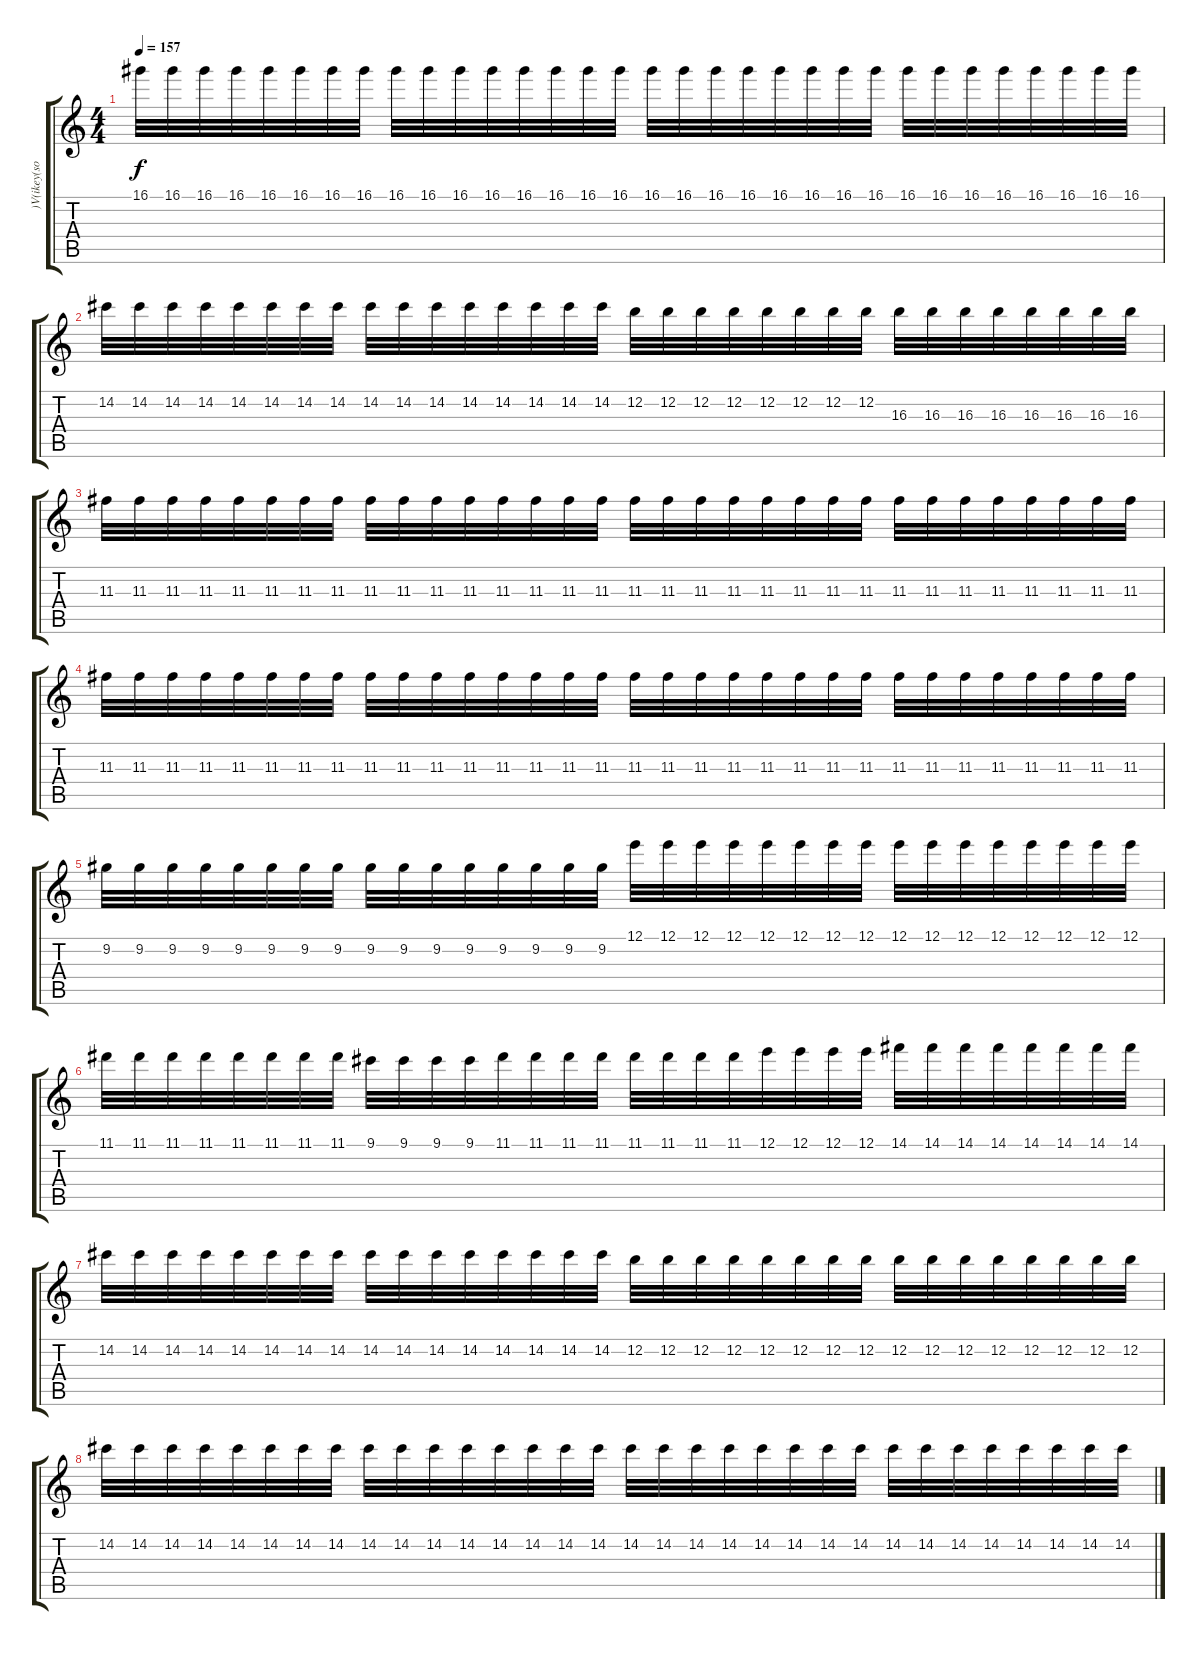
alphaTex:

\track (")V(ikey(solo)" ")V(ikey(so") {instrument electricguitarjazz}
\staff {score tabs}
\tuning (E4 B3 G3 D3 A2 E2) {hide}
\ts (4 4)
\tempo 157
\clef g2
\ks c
16.1.32{dy f} 16.1.32 16.1.32 16.1.32 16.1.32 16.1.32 16.1.32 16.1.32 16.1.32 16.1.32 16.1.32 16.1.32 16.1.32 16.1.32 16.1.32 16.1.32 16.1.32 16.1.32 16.1.32 16.1.32 16.1.32 16.1.32 16.1.32 16.1.32 16.1.32 16.1.32 16.1.32 16.1.32 16.1.32 16.1.32 16.1.32 16.1.32 |
14.2.32 14.2.32 14.2.32 14.2.32 14.2.32 14.2.32 14.2.32 14.2.32 14.2.32 14.2.32 14.2.32 14.2.32 14.2.32 14.2.32 14.2.32 14.2.32 12.2.32 12.2.32 12.2.32 12.2.32 12.2.32 12.2.32 12.2.32 12.2.32 16.3.32 16.3.32 16.3.32 16.3.32 16.3.32 16.3.32 16.3.32 16.3.32 |
11.3.32 11.3.32 11.3.32 11.3.32 11.3.32 11.3.32 11.3.32 11.3.32 11.3.32 11.3.32 11.3.32 11.3.32 11.3.32 11.3.32 11.3.32 11.3.32 11.3.32 11.3.32 11.3.32 11.3.32 11.3.32 11.3.32 11.3.32 11.3.32 11.3.32 11.3.32 11.3.32 11.3.32 11.3.32 11.3.32 11.3.32 11.3.32 |
11.3.32 11.3.32 11.3.32 11.3.32 11.3.32 11.3.32 11.3.32 11.3.32 11.3.32 11.3.32 11.3.32 11.3.32 11.3.32 11.3.32 11.3.32 11.3.32 11.3.32 11.3.32 11.3.32 11.3.32 11.3.32 11.3.32 11.3.32 11.3.32 11.3.32 11.3.32 11.3.32 11.3.32 11.3.32 11.3.32 11.3.32 11.3.32 |
9.2.32 9.2.32 9.2.32 9.2.32 9.2.32 9.2.32 9.2.32 9.2.32 9.2.32 9.2.32 9.2.32 9.2.32 9.2.32 9.2.32 9.2.32 9.2.32 12.1.32 12.1.32 12.1.32 12.1.32 12.1.32 12.1.32 12.1.32 12.1.32 12.1.32 12.1.32 12.1.32 12.1.32 12.1.32 12.1.32 12.1.32 12.1.32 |
11.1.32 11.1.32 11.1.32 11.1.32 11.1.32 11.1.32 11.1.32 11.1.32 9.1.32 9.1.32 9.1.32 9.1.32 11.1.32 11.1.32 11.1.32 11.1.32 11.1.32 11.1.32 11.1.32 11.1.32 12.1.32 12.1.32 12.1.32 12.1.32 14.1.32 14.1.32 14.1.32 14.1.32 14.1.32 14.1.32 14.1.32 14.1.32 |
14.2.32 14.2.32 14.2.32 14.2.32 14.2.32 14.2.32 14.2.32 14.2.32 14.2.32 14.2.32 14.2.32 14.2.32 14.2.32 14.2.32 14.2.32 14.2.32 12.2.32 12.2.32 12.2.32 12.2.32 12.2.32 12.2.32 12.2.32 12.2.32 12.2.32 12.2.32 12.2.32 12.2.32 12.2.32 12.2.32 12.2.32 12.2.32 |
14.2.32 14.2.32 14.2.32 14.2.32 14.2.32 14.2.32 14.2.32 14.2.32 14.2.32 14.2.32 14.2.32 14.2.32 14.2.32 14.2.32 14.2.32 14.2.32 14.2.32 14.2.32 14.2.32 14.2.32 14.2.32 14.2.32 14.2.32 14.2.32 14.2.32 14.2.32 14.2.32 14.2.32 14.2.32 14.2.32 14.2.32 14.2.32
